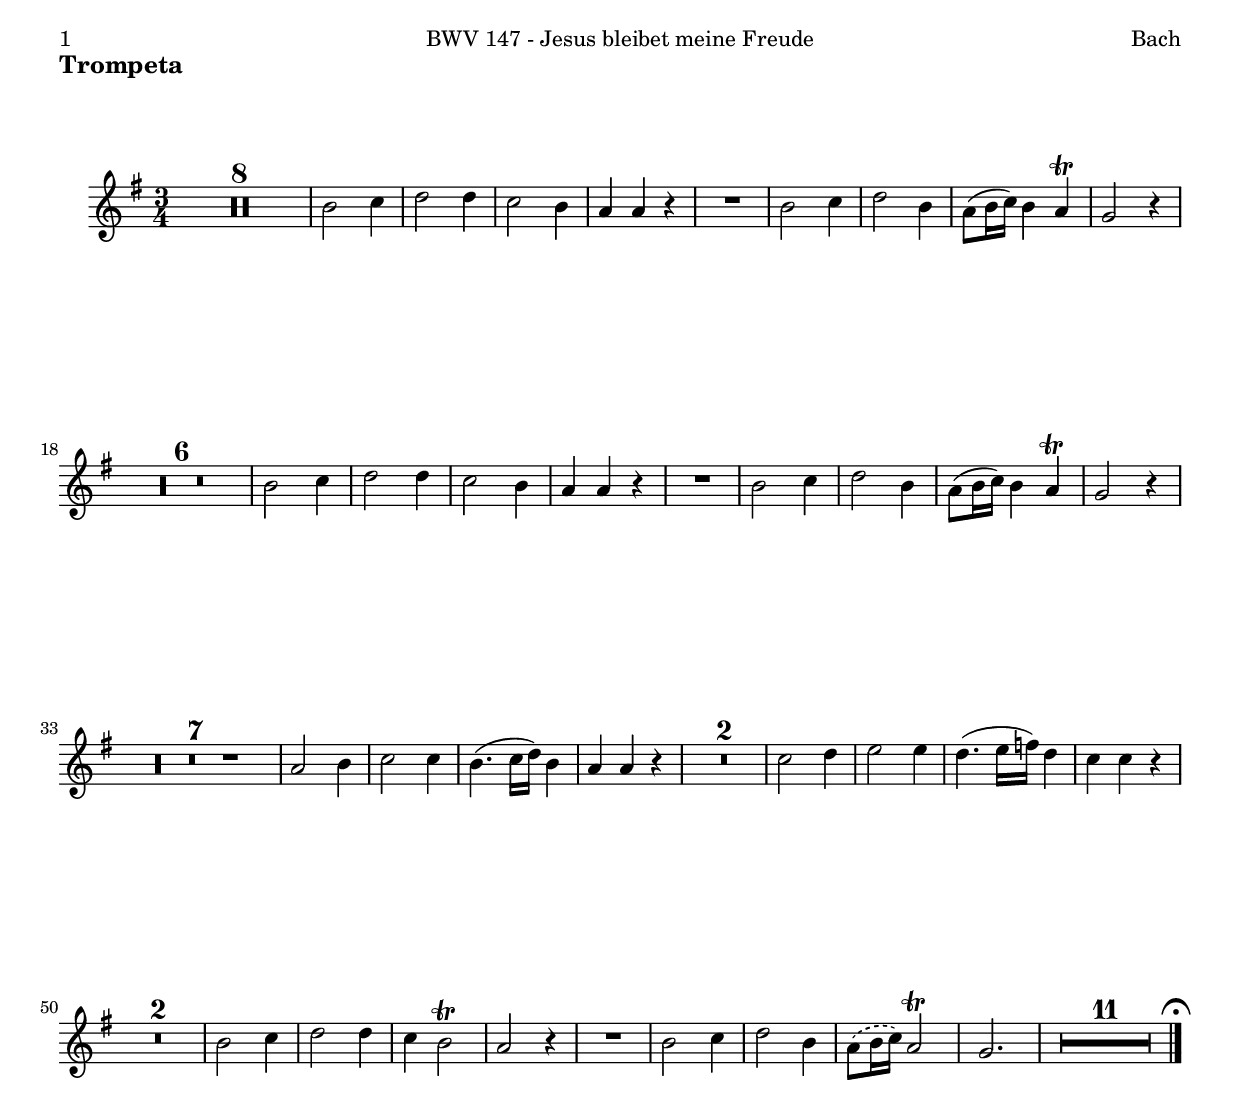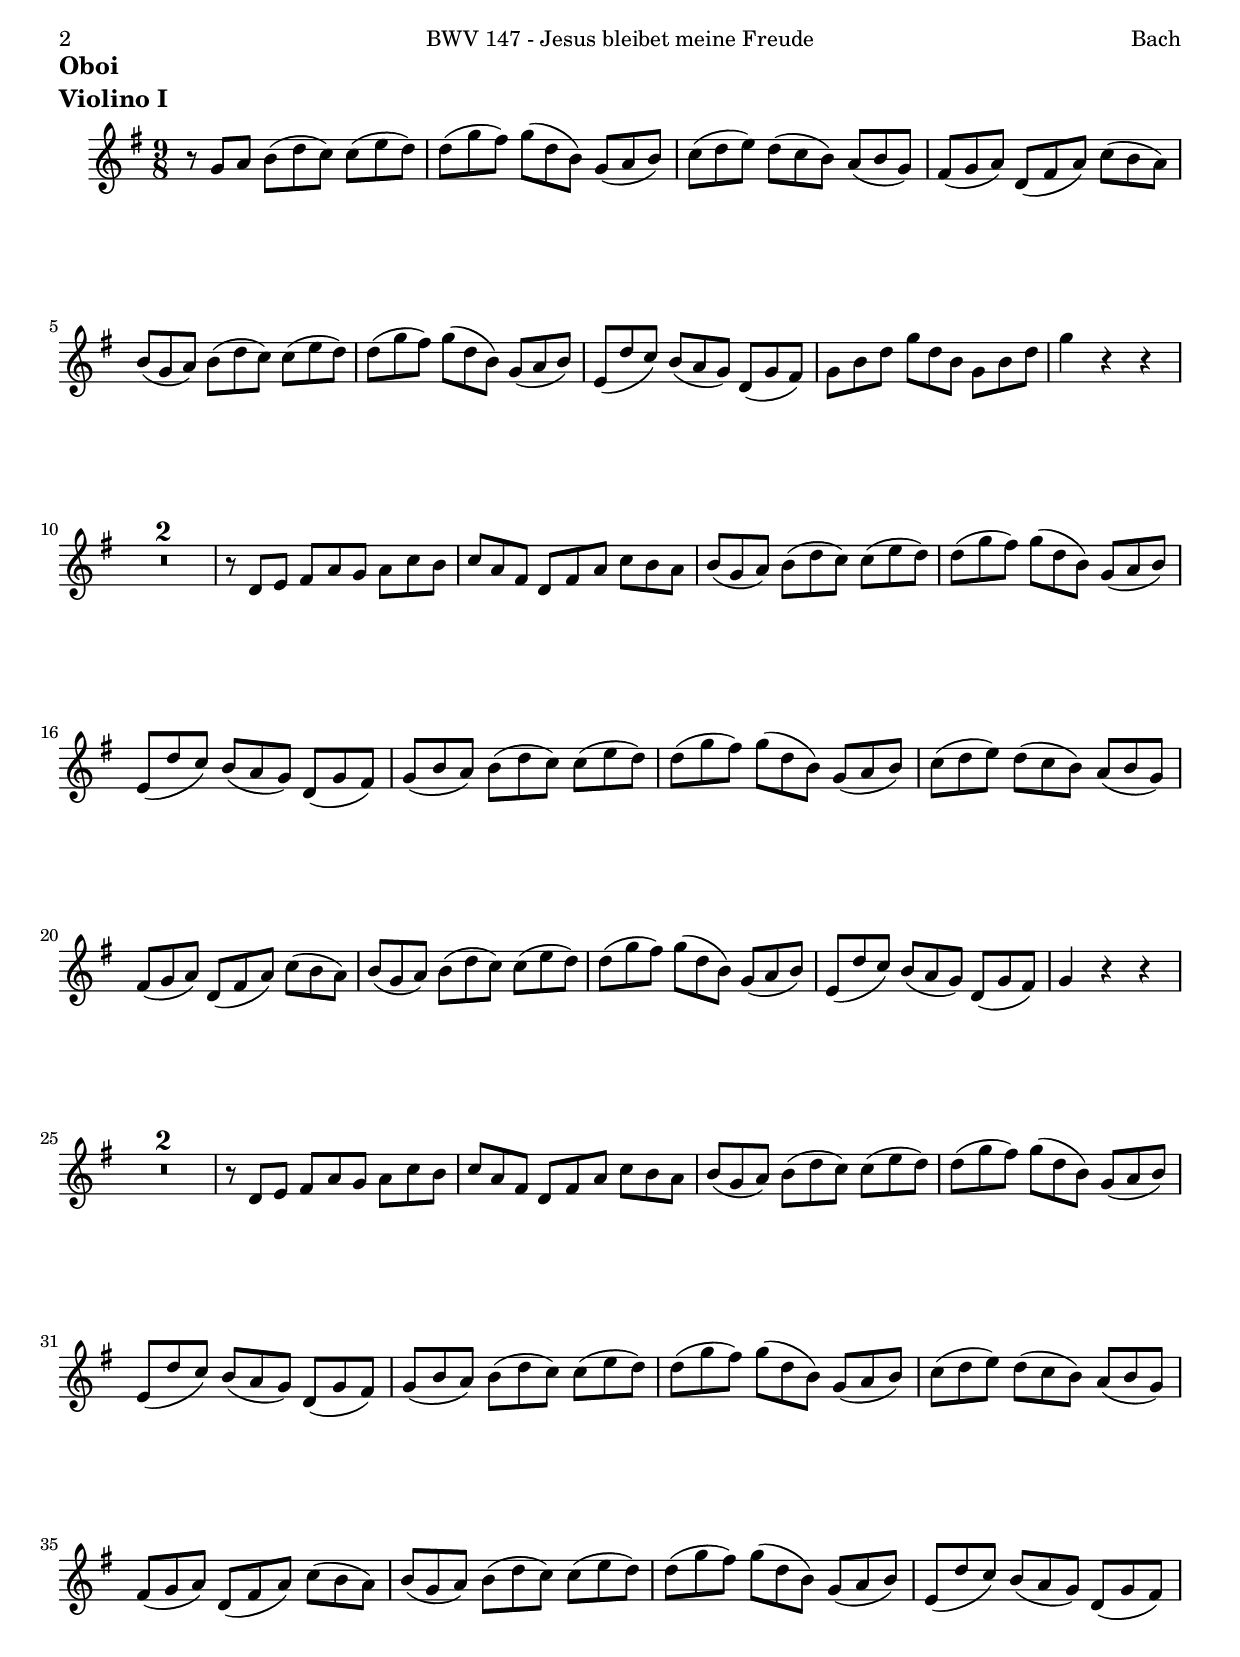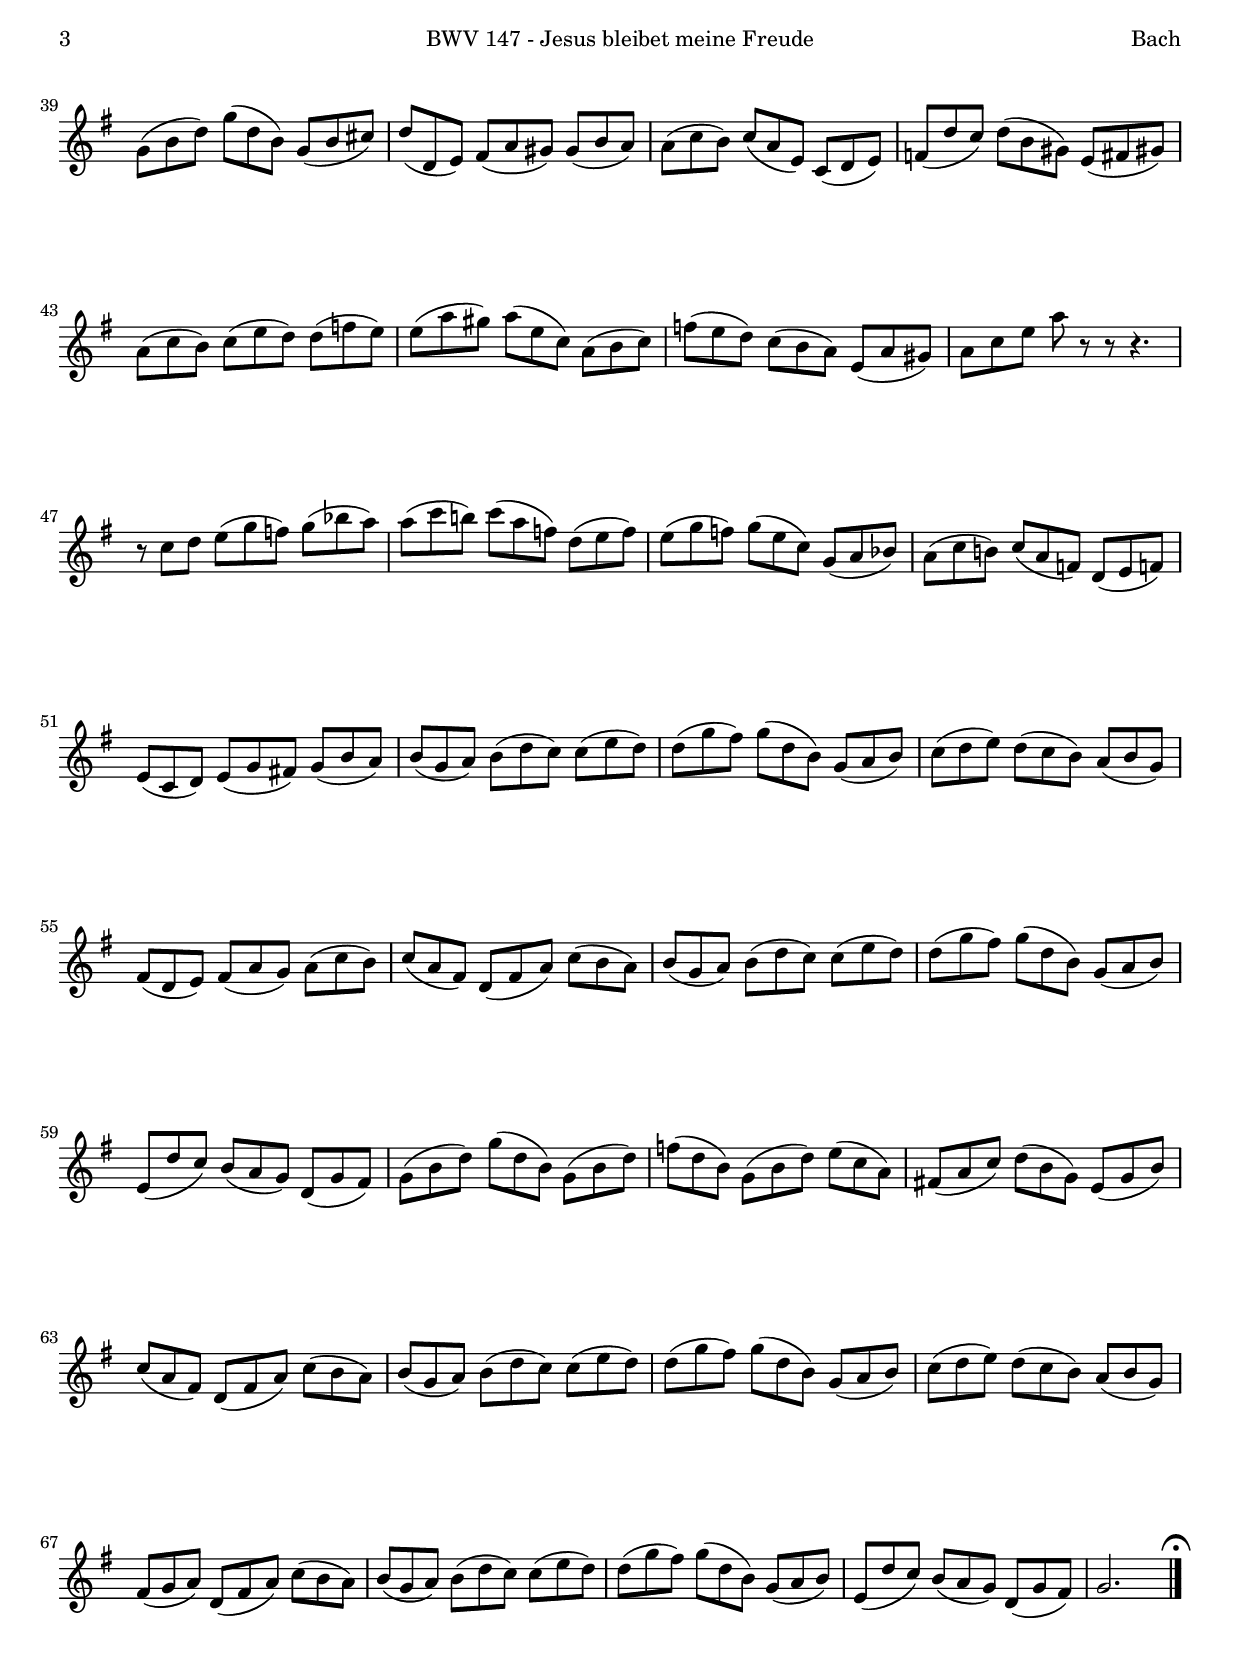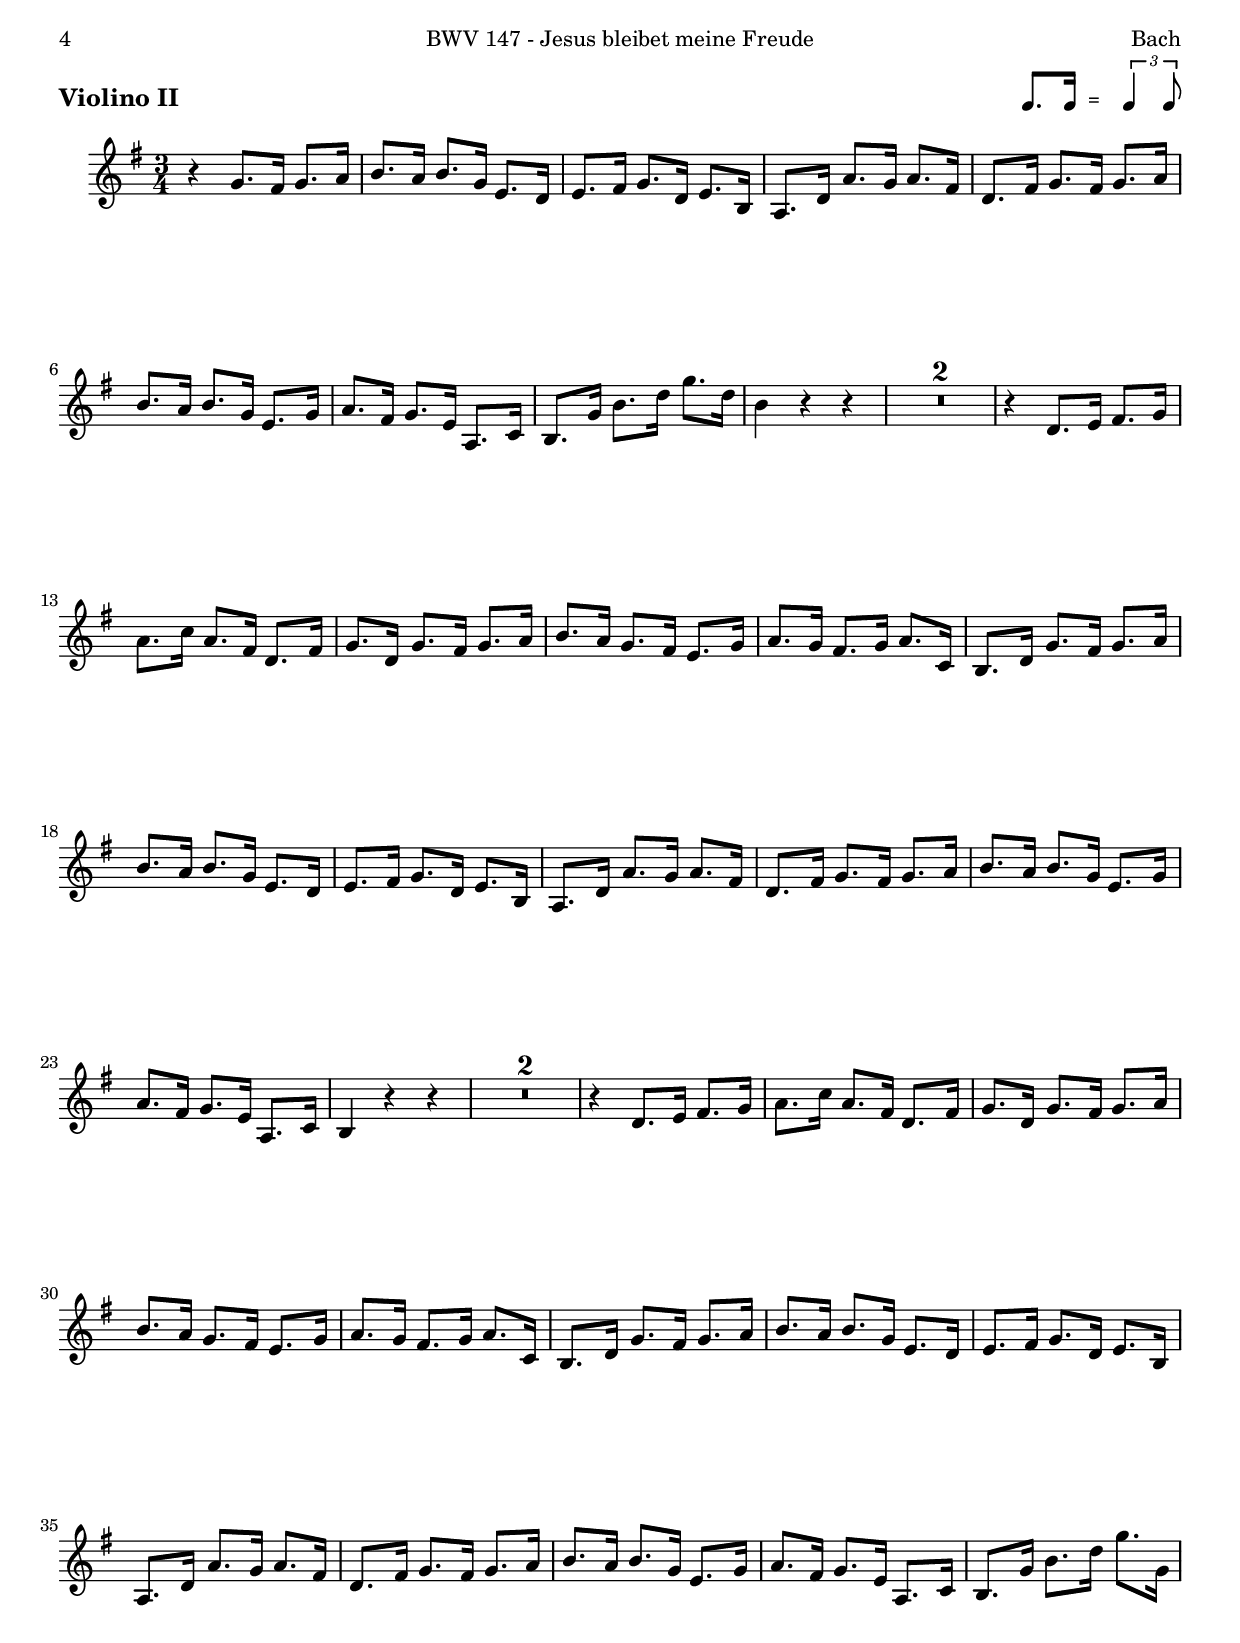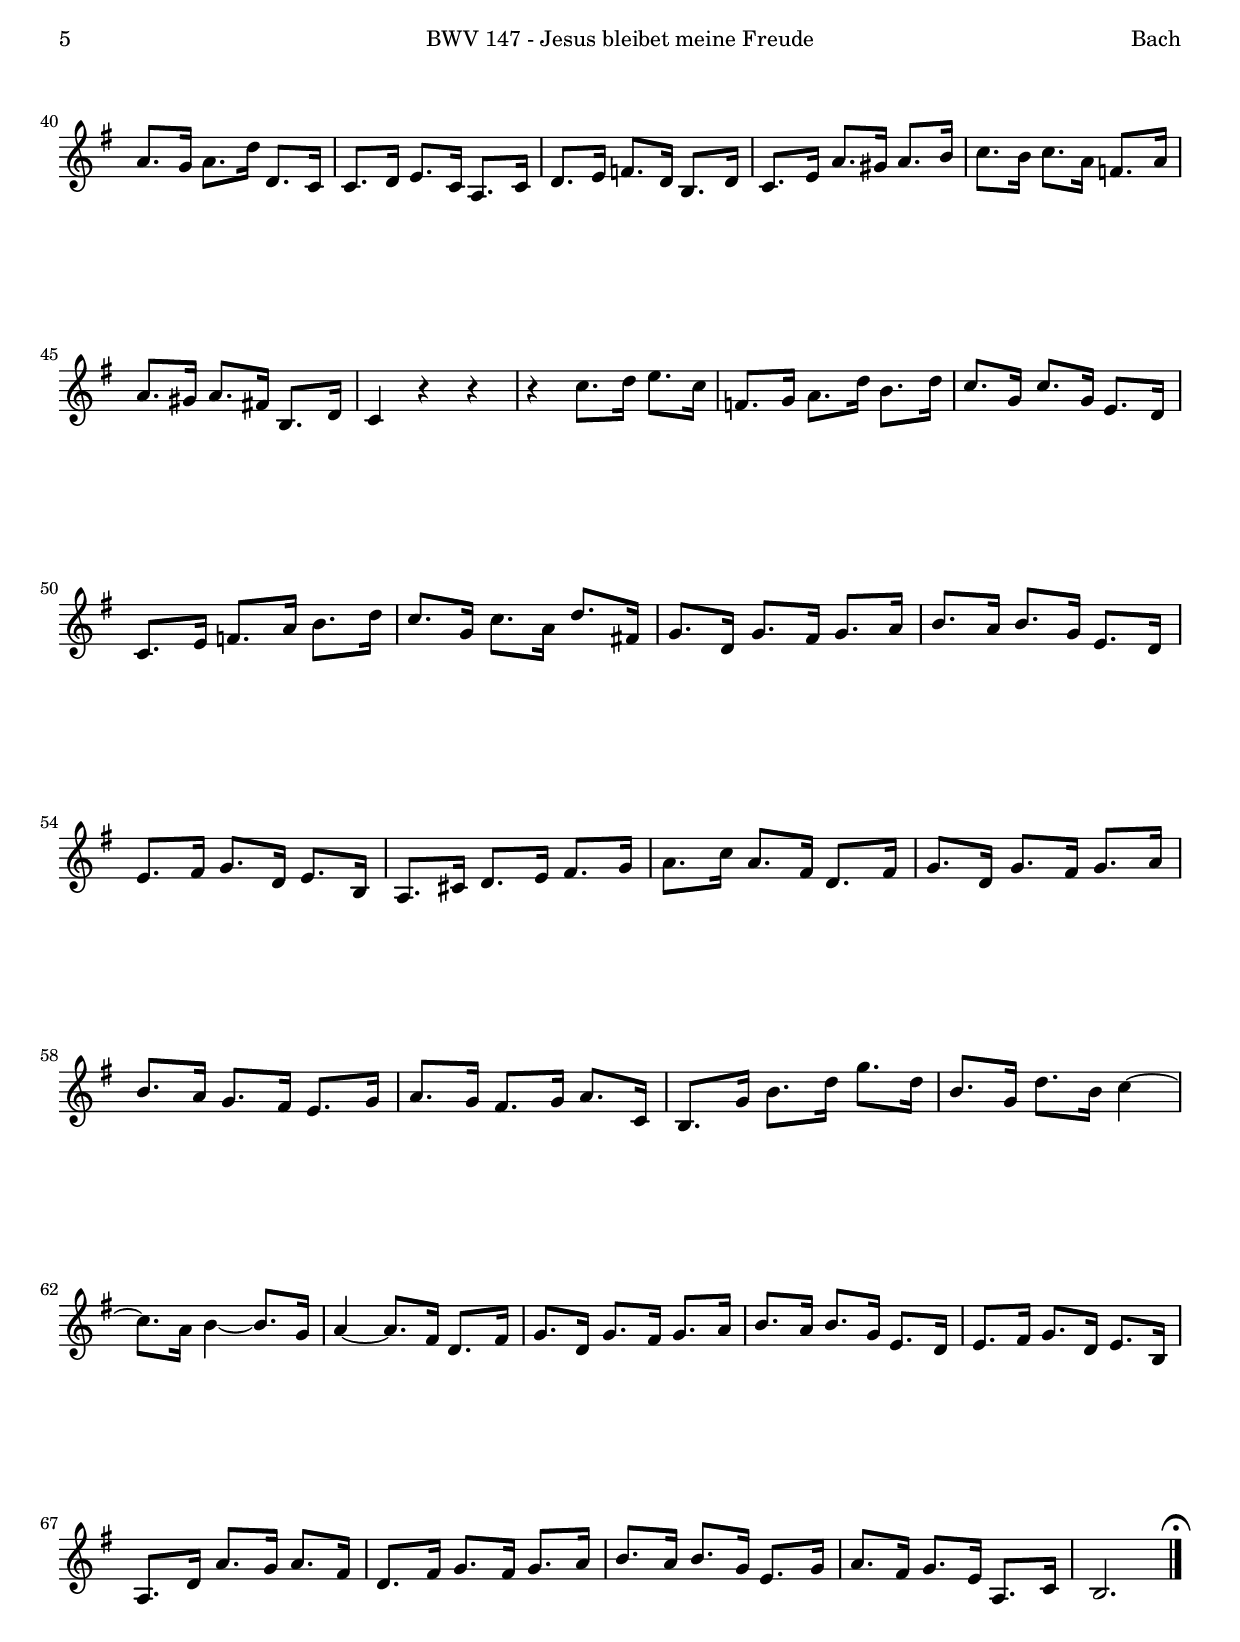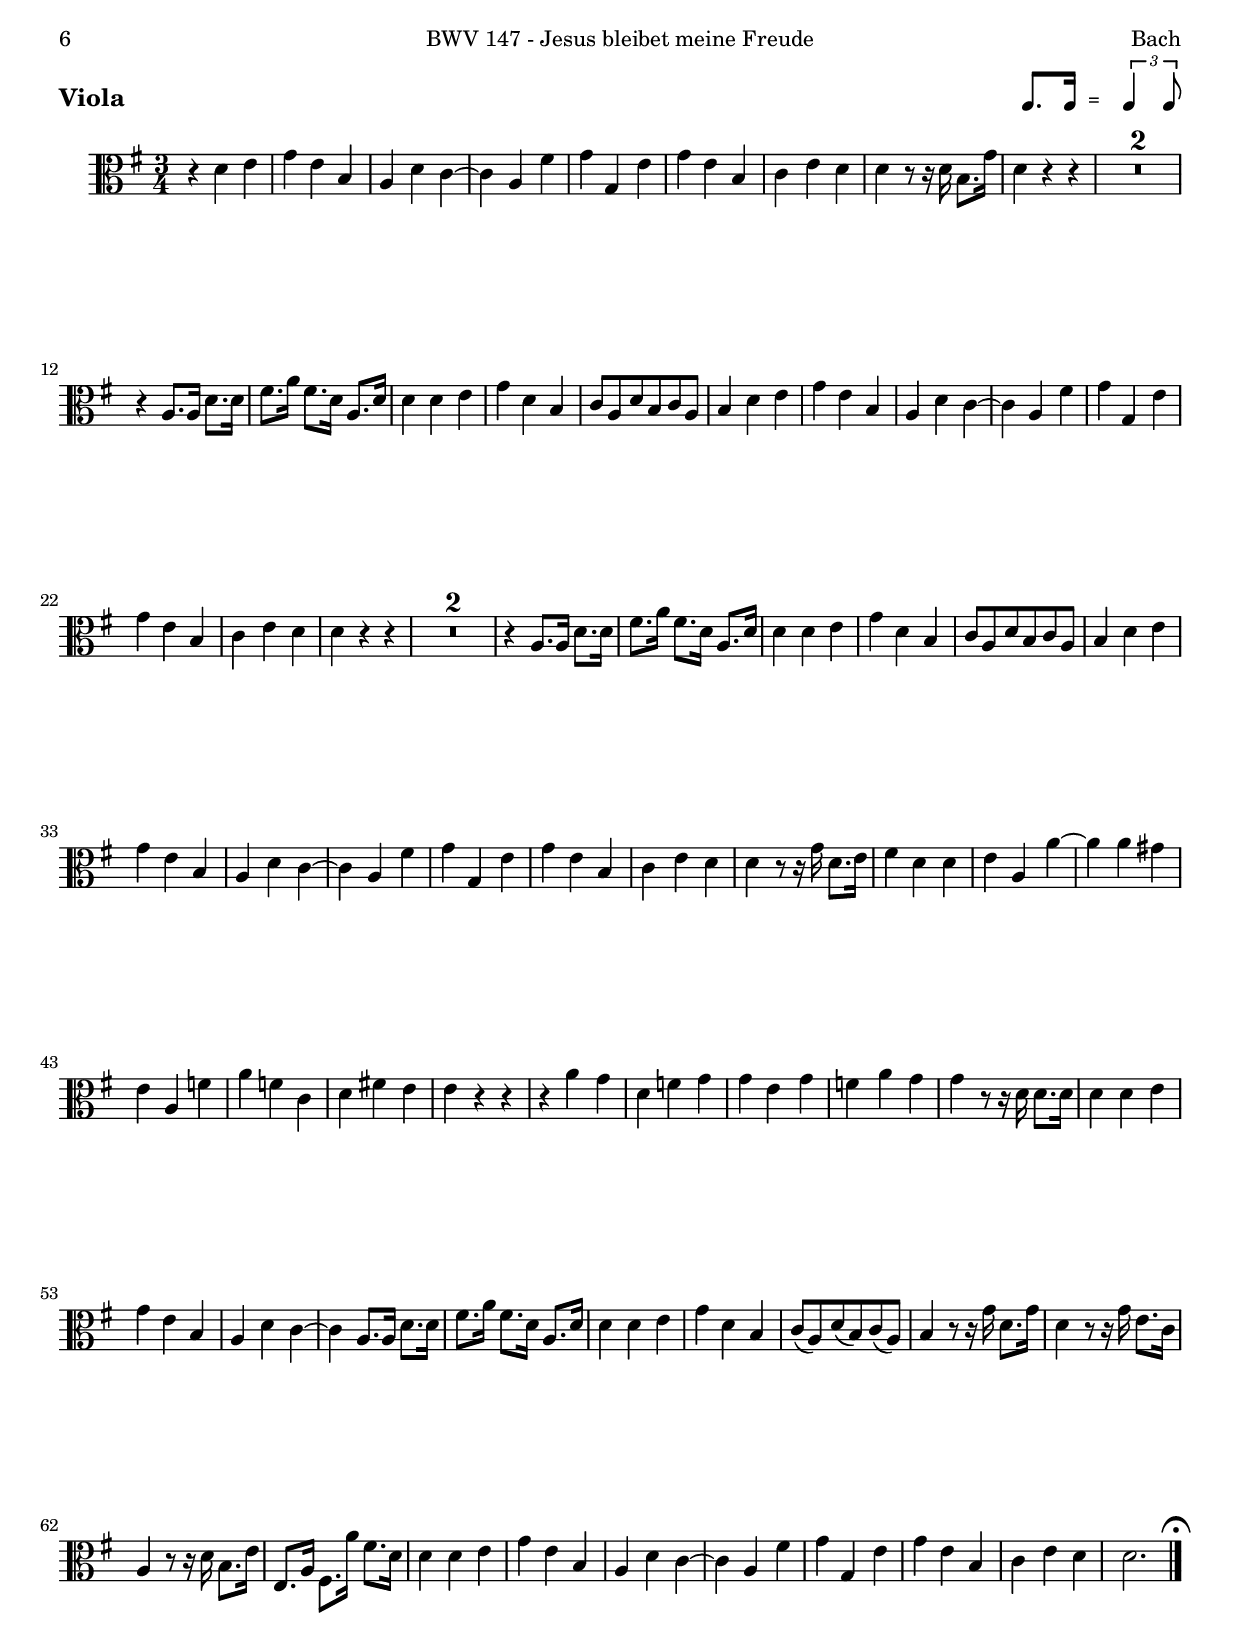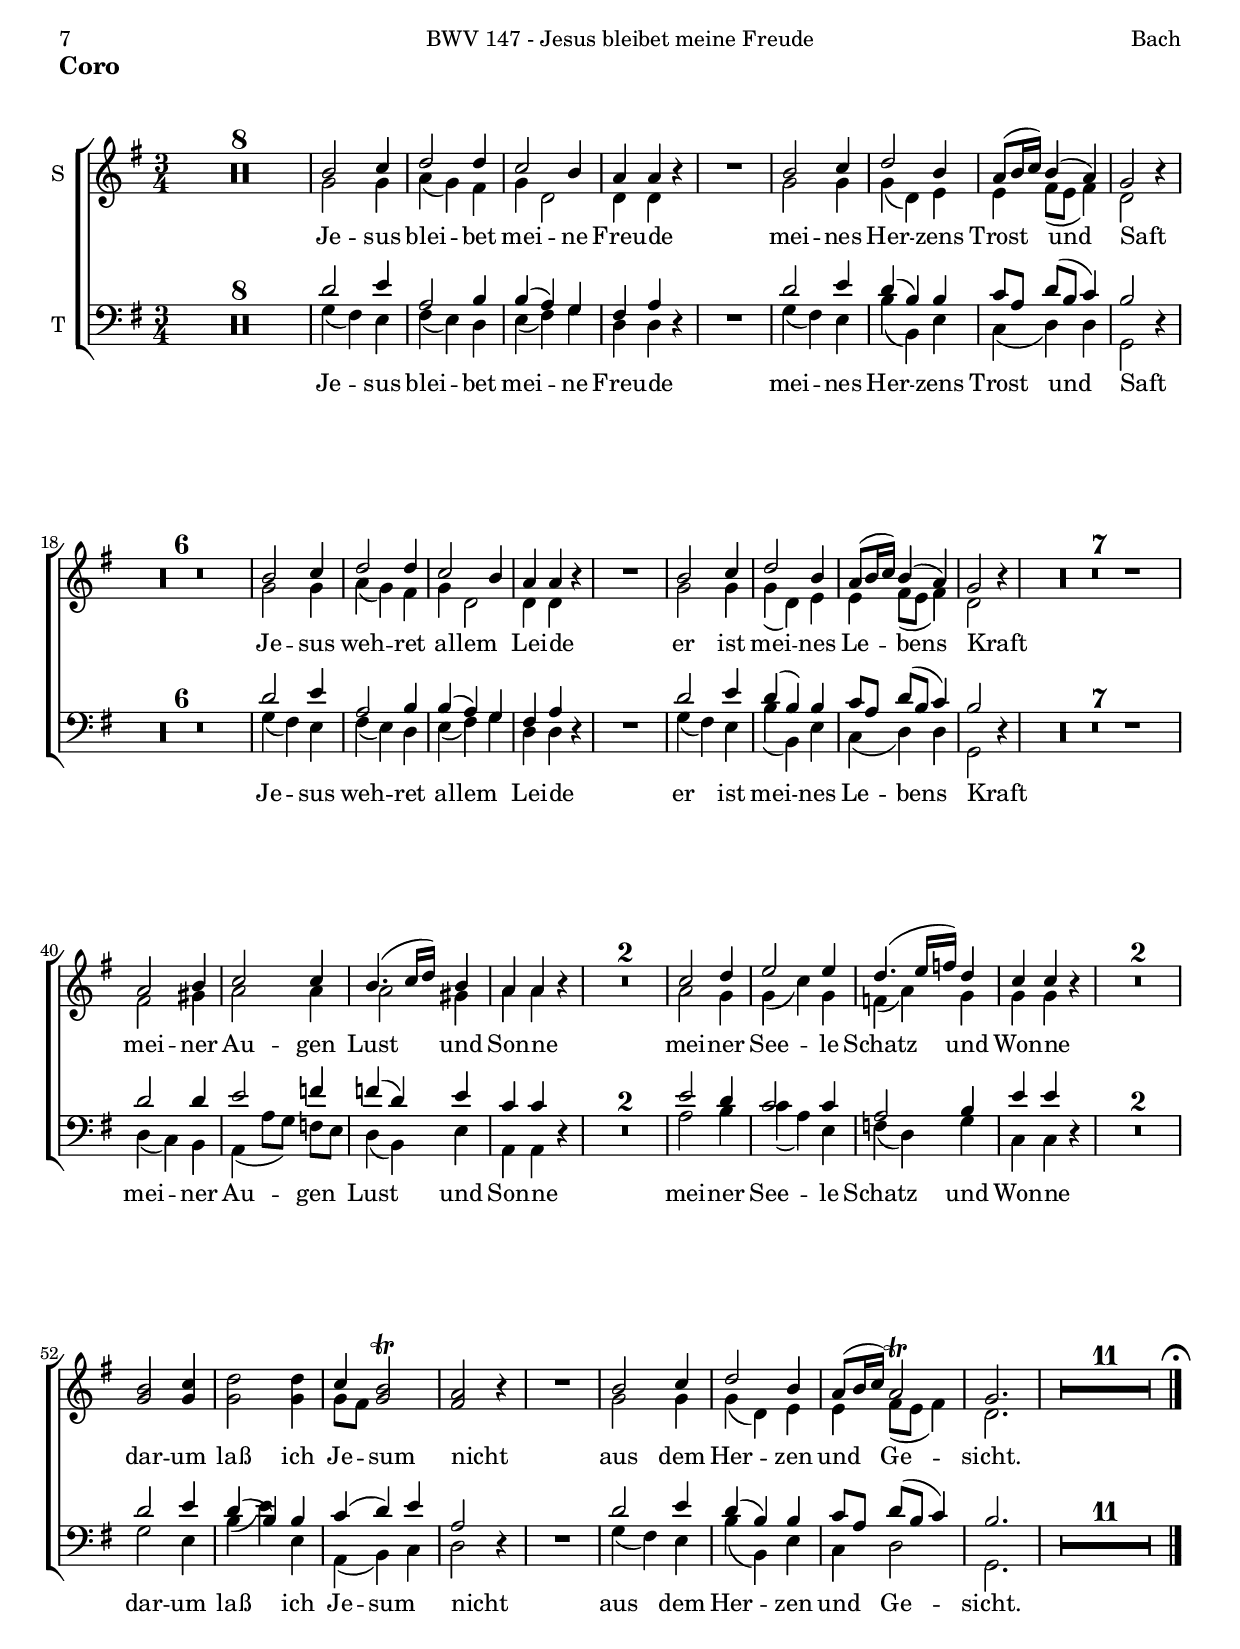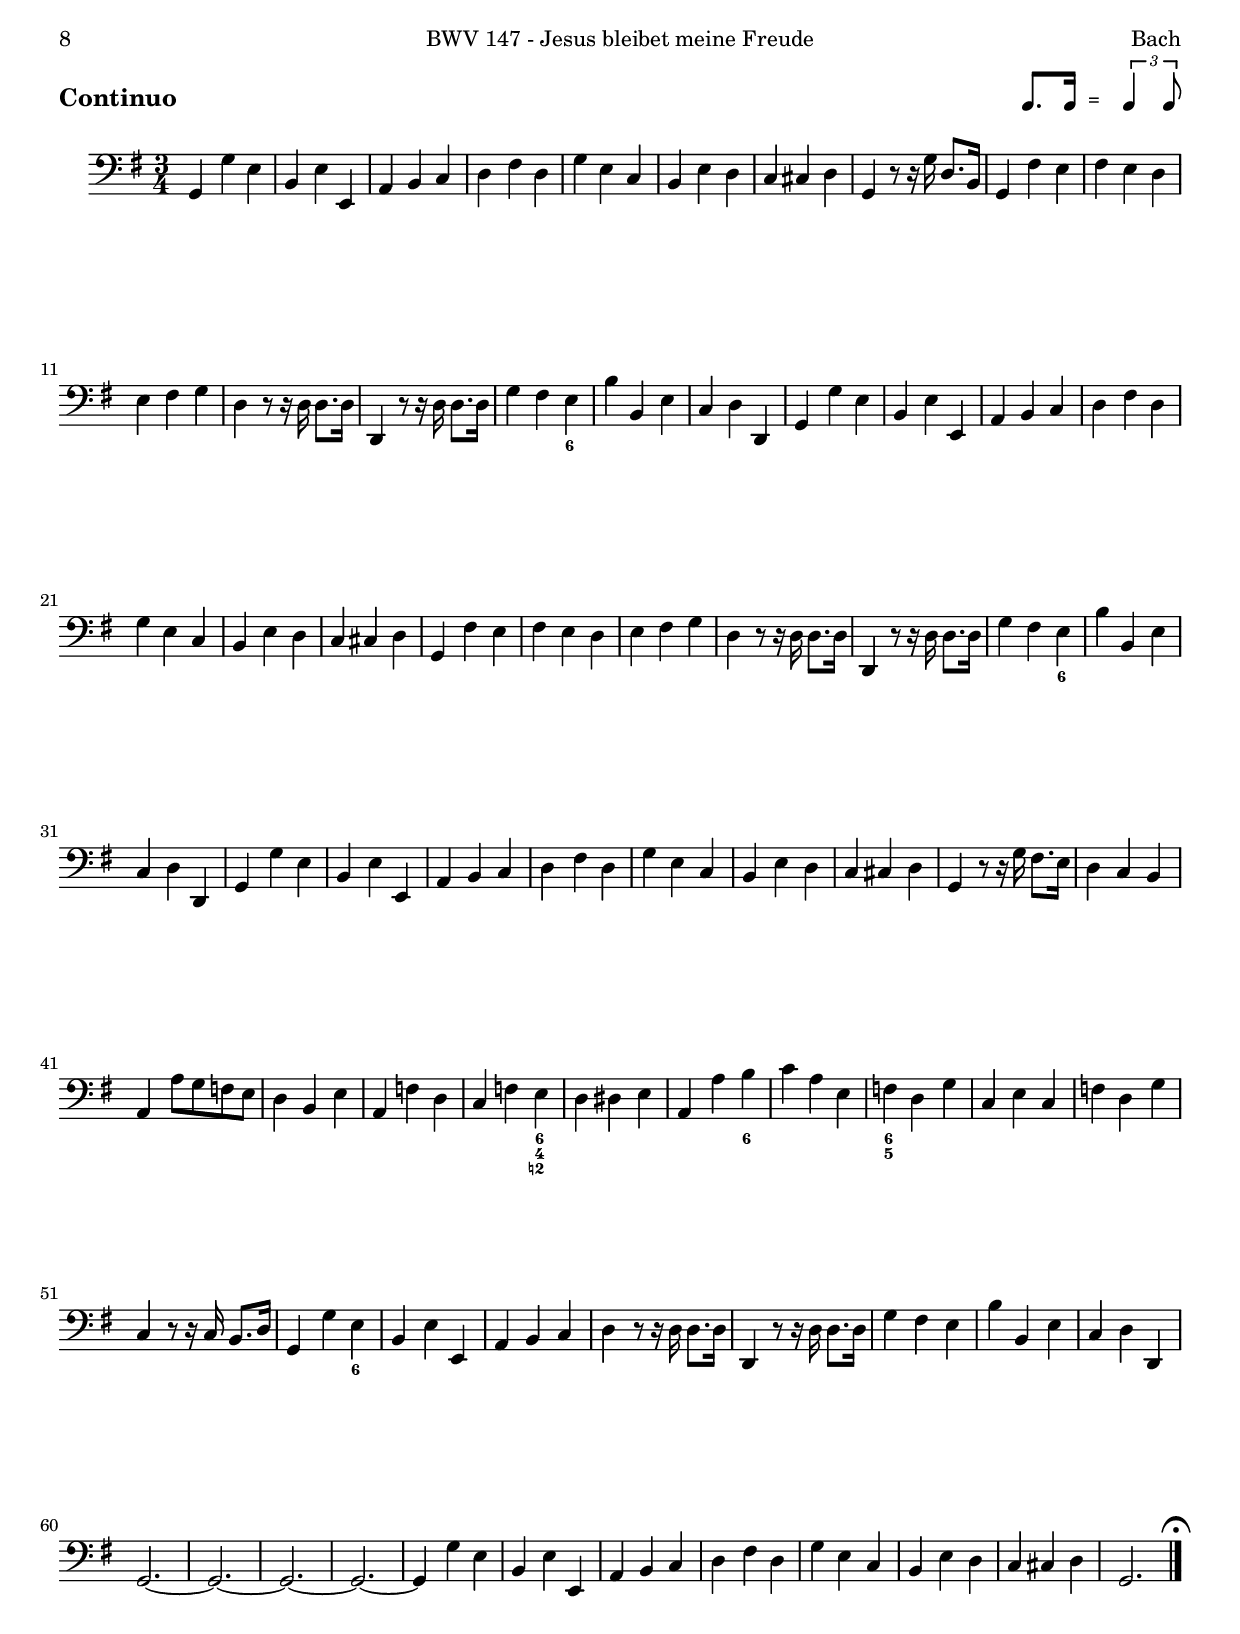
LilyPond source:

\version "2.18.0"

#(set-default-paper-size "a4")
#(set-global-staff-size 19.0)
#(ly:set-option 'point-and-click #f)
%nomobile

italicas=\override LyricText.font-shape = #'italic
rectas=\override LyricText.font-shape = #'upright
ss=\once \set suggestAccidentals = ##t
mtempo={\tempo 4 = 70 }
pfermata=\markup{"(" \musicglyph #"scripts.ufermata" ")"}
showMultiRests = { \set Staff.keepAliveInterfaces = #'( rhythmic-grob-interface multi-measure-rest-interface lyric-interface stanza-number-interface percent-repeat-interface) }
hideMultiRests = \unset Staff.keepAliveInterfaces
noados=\once \set Staff.aDueText = #""


htitle="BWV 147 - Jesus bleibet meine Freude"
hcomposer="Bach"
%{
\header {
	title=\markup{\fontsize #3 "10. Jesus bleibet meine Freude"}
	subtitle="Cantata BWV 147"
        subsubtitle=\markup{\smaller \raise #.5 "Herz und Mund und Tat und Leben" \vspace #1 }
        composer="Johann Sebastian Bach (1685-1750)"
        pdfauthor=\composer
       %opus="(-)"
	%poet=\markup{"BWV 243"}
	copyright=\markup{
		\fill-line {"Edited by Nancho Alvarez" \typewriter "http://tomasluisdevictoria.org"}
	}
%	tagline=""
}
%}
%\markup{\score{{\voiceOne \stopStaff \small b'8. b'16 s2^\markup{"="} \tupletUp \times 2/3{b'4 b'8}} \layout{\context {\Score \override TimeSignature.stencil = ##f \override Clef.stencil = ##f  }} }}


global =  {
  \compressFullBarRests
  \key g \major \skip 4*3*71 \bar "|."
\mark \markup{\smaller \musicglyph #"scripts.ufermata" }
}

globalv =  {
  \compressFullBarRests
  \key g \major \time 9/8 \skip 1*9/8*71 \bar "|."
\mark \markup{\smaller \musicglyph #"scripts.ufermata" }
}


cantus = {
	\set Score.skipBars = ##t
	R2.*8  |
	\partcombineApart
	b'2 c''4 |
	d''2 d''4 |
	c''2 b'4 |
%5
	a' a' \partcombineAutomatic r |
	R2. |
	\partcombineApart
	b'2 c''4 |
	d''2 b'4 |
	a'8( b'16 c'') b'4( a') |
%10
	g'2 \partcombineAutomatic r4 |
	R2.*6 |
	\partcombineApart
	b'2 c''4 |
	d''2 d''4 |
	c''2 b'4 |
%15
	a' a' \partcombineAutomatic r |
	R2. |
	\partcombineApart
	b'2 c''4 |
	d''2 b'4 |
	a'8( b'16 c'') b'4( a') |
%20
	g'2 \partcombineAutomatic r4 |
	R2.*7 |
	\partcombineApart
	a'2 b'4 |
	c''2 c''4 |
	b'4.( c''16 d'') b'4 |
%25
	a' a' \partcombineAutomatic r |
	R2.*2 |
	\partcombineApart
	c''2 d''4 |
	e''2 e''4 |
	d''4.( e''16 f'') d''4 |
%30
	c'' c'' \partcombineAutomatic r |
	R2.*2 |
	\partcombineAutomatic
	b'2 c''4 |
	d''2 d''4 |
	c'' b'2^\trill |
%35
	a' r4 |
	R2. |
	b'2 c''4 |
	d''2 b'4 |
	a'8( b'16 c'') a'2^\trill |
%40
	g'2. |
	R2.*11

}



altus = {
	R2.*8|
	g'2 g'4 |
	a'( g') fis' |
	g' d'2 |
%5
	d'4 d' r |
	R2. |
	g'2 g'4 |
	g'( d') e' |
	e' fis'8( e' fis'4) |
%10
	d'2 r4 |
	R2.*6|
	g'2 g'4 |
	a'( g') fis' |
	g' d'2 |
%15
	d'4 d' r |
	R2. |
	g'2 g'4 |
	g'( d') e' |
	e' fis'8( e' fis'4) |
%20
	d'2 r4 |
	R2.*7 |
	fis'2 gis'4 |
	a'2 a'4 |
	a'2 gis'4 |
%25
	a' a' r |
	R2.*2 |
	a'2 g'4 |
	g'( c'') g' |
	f'( a') g' |
%30
	g' g' r |
	R2.*2 |
	g'2 g'4 |
	g'2 g'4 |
	g'8 fis' g'2 |
%35
	fis' \partcombineAutomatic r4 |
	R2. |
	\partcombineApart
	g'2 g'4 |
	g'( d') e' |
	e' fis'8( e' fis'4) |
%40
	d'2. |
	\partcombineAutomatic
	R2.*11
}



tenor = {
	R2.*8 |
	\partcombineApart
	d'2 e'4 |
	a2 b4 |
	b( a) g |
%5
	fis a r |
	R2. |
	d'2 e'4 |
	d'( b) b |
	 c'8[ a]  d'[( b] c'4) |
%10
	b2 \partcombineAutomatic r4 |
	R2.*6 |
	\partcombineApart
	d'2 e'4 |
	a2 b4 |
	b( a) g |
%15
	fis a \partcombineAutomatic r |
	R2. |
	\partcombineApart
	d'2 e'4 |
	d'( b) b |
	 c'8[ a]  d'[( b] c'4) |
%20
	b2 \partcombineAutomatic r4 |
	R2.*7|
	\partcombineApart
	d'2 d'4 |
	e'2 f'4 |
	f'( d') e' |
%25
	c' c' \partcombineAutomatic r |
	R2.*2 |
	\partcombineApart
	e'2 d'4 |
	c'2 c'4 |
	a2 b4 |
%30
	e' e' \partcombineAutomatic r |
	R2.*2 |
	\partcombineApart
	d'2 e'4 |
	d'( b) b |
	c'( d') e' |
%35
	a2 \partcombineAutomatic r4 |
	R2. |
	\partcombineApart
	d'2 e'4 |
	d'( b) b |
	 c'8[ a]  d'[( b] c'4) |
%40
	b2. |
	R2.*11
}



bassus =  {
	R2.*8 |
	g4( fis) e |
	fis( e) d |
	e( fis) g |
%5
	d d \partcombineAutomatic r |
	R2. |
	\partcombineApart
	g4( fis) e |
	b( b,) e |
	c( d) d |
%10
	g,2 r4 |
	R2.*6 |
	g4( fis) e |
	fis( e) d |
	e( fis) g |
%15
	d d r |
	R2. |
	g4( fis) e |
	b( b,) e |
	c( d) d |
%20
	g,2 r4 |
	R2.*7 |
	d4( c) b, |
	a,( a8[ g])  f[ e] |
	d4( b,) e |
%25
	a, a, r |
	R2.*2 |
	a2 b4 |
	c'( a) e |
	f( d) g |
%30
	c c r |
	R2.*2 |
	g2 e4 |
	b( e') e |
	a,( b,) c |
%35
	d2 r4 |
	R2. |
	g4( fis) e |
	b( b,) e |
	c d2 |
%40
	g,2. |
	R2.*11
}



textocantus=\lyricmode {
_2.*8
Je2 -- sus4 blei2 -- bet4 mei2 -- ne4 Freu -- de
_4
_2.
mei2 -- nes4 Her2 -- zens4 Trost4. und __ Saft2 _4
_2.*6
Je2 -- sus4 weh2 -- ret4 al4. -- lem Lei4 -- de _
_2.
er2 ist4 mei2 -- nes4 Le4. -- bens __ Kraft2 _4
_2.*7
mei2 -- ner4 Au2 -- gen4 Lust2 __ und4 Son4 -- ne _
_2.*2
mei2 -- ner4 See2 -- le4 Schatz2 __ und4 Won4 -- ne _
_2.*2
dar2 -- um4 laß2 ich4 Je4. -- sum nicht2 _4  % lass'
_2.
aus2 dem4 Her2 -- zen4 und4 Ge2 -- sicht.2.
}


textoaltus=\lyricmode {
Je -- sus blei -- bet mei -- ne Freu -- de
mei -- nes Her -- zens Trost  und __ Saft
Je -- sus weh -- ret al -- lem Lei -- de
er ist mei -- nes Le -- bens __ Kraft
mei -- ner Au -- gen Lust  und Son -- ne
mei -- ner See -- _ le Schatz __ und Won -- ne
dar -- um laß ich Je -- _ sum nicht
aus dem Her -- zen und  Ge -- sicht.
}


textotenor=\lyricmode {
Je -- sus blei -- bet mei -- ne Freu -- de
mei -- nes Her -- zens Trost _ und __ Saft
Je -- sus weh -- ret al -- lem Lei -- de
er ist mei -- nes Le -- _ bens __ Kraft
mei -- ner Au -- gen Lust __ und Son -- ne
mei -- ner See -- le Schatz und Won -- ne
dar -- um laß __ ich Je -- sum nicht
aus dem Her -- zen und _ Ge -- sicht.
}


textobassus=\lyricmode { 
Je -- sus blei -- bet mei -- ne Freu -- de
mei -- nes Her -- zens Trost __ und Saft
Je -- sus weh -- ret al -- lem Lei -- de
er __ ist mei -- nes Le -- bens  Kraft
mei -- _ ner Au -- _ _ gen _ Lust __ und Son -- ne
mei -- ner See -- _ le Schatz __ und Won -- ne
dar -- um laß __ ich Je -- sum nicht
aus __ dem Her -- zen und Ge -- sicht.
}

tromba = {
	R2.*8  |
	b'2 c''4 |
	d''2 d''4 |
	c''2 b'4 |
%5
	a' a' r |
	R2. |
	b'2 c''4 |
	d''2 b'4 |
	a'8( b'16 c'') b'4 a'^\trill |
%10
	g'2 r4 |
	R2.*6 |
	b'2 c''4 |
	d''2 d''4 |
	c''2 b'4 |
%15
	a' a' r |
	R2. |
	b'2 c''4 |
	d''2 b'4 |
	a'8( b'16 c'') b'4 a'^\trill |
%20
	g'2 r4 |
	R2.*7 |
	a'2 b'4 |
	c''2 c''4 |
	b'4.( c''16 d'') b'4 |
%25
	a' a' r |
	R2.*2 |
	c''2 d''4 |
	e''2 e''4 |
	d''4.( e''16 f'') d''4 |
%30
	c'' c'' r |
	R2.*2 |
	b'2 c''4 |
	d''2 d''4 |
	c'' b'2^\trill |
%35
	a' r4 |
	R2. |
	b'2 c''4 |
	d''2 b'4 |
	\slurDashed
	a'8( b'16 c'') a'2^\trill |
%40
	g'2. |
	R2.*11

}

violinuno = \relative c'' {
  r8 g a b( d c) c( e d)
  d( g fis) g( d b) g( a b)
  c( d e) d( c b) a( b g)
  fis( g a) d,( fis a) c( b a)
  b( g a) b( d c) c( e d)
  d( g fis) g( d b) g( a b)
  e,( d' c) b( a g) d( g fis)
  g b d g d b g b d
  g4*3/2 r r
  R1*9/8*2
  r8 d, e fis a g a c b
  c a fis d fis a c b a
  b( g a) b( d c) c( e d)
  d( g fis) g( d b) g( a b)
  e,( d' c) b( a g) d( g fis)
  g( b a) b( d c) c( e d)
  d( g fis) g( d b) g( a b)
  c( d e) d( c b) a( b g)
  fis( g a) d,( fis a) c( b a)
  b( g a) b( d c) c( e d)
  d( g fis) g( d b) g( a b)
  e,( d' c) b( a g) d( g fis)
  g4*3/2 r r % sol pequeño
  R1*9/8*2
  r8 d e fis a g a c b
  c a fis d fis a c b a
  b( g a) b( d c) c( e d)
  d( g fis) g( d b) g( a b)
  e,( d' c) b( a g) d( g fis)
  g( b a) b( d c) c( e d)
  d( g fis) g( d b) g( a b)
  c( d e) d( c b) a( b g)
  fis( g a) d,( fis a) c( b a)
  b( g a) b( d c) c( e d)
  d( g fis) g( d b) g( a b)
  e,( d' c) b( a g) d( g fis)
  g( b d) g( d b) g( b cis)
  d( d, e) fis( a gis) gis( b a)
  a( c b) c( a e) c( d e)
  f( d' c) d( b gis) e( fis gis!)
  a( c b) c( e d) d( f e)
  e( a gis) a( e c) a( b c)
  f( e d) c( b a) e( a gis)
  a c e a r r r4.
  r8 c, d e( g f) g( bes a)
  a( c b!) c( a f) d( e f)
  e( g f) g( e c) g( a bes)
  a( c b!) c( a f) d( e f!)
  e( c d) e( g fis!) g( b a)
  b( g a) b( d c) c( e d) 
  d( g fis) g( d b) g( a b)
  c( d e) d( c b) a( b g)
  fis( d e) fis( a g) a( c b)
  c( a fis) d( fis a) c( b a)
  b( g a) b( d c) c( e d)
  d( g fis) g( d b) g( a b)
  e,( d' c) b( a g) d( g fis)
  g( b d) g( d b) g( b d)
  f( d b) g( b d) e( c a)
  fis!( a c) d( b g) e( g b)
  c( a fis) d( fis a) c( b a)
  b( g a) b( d c) c( e d)
  d( g fis) g( d b) g( a b)
  c( d e) d( c b) a( b g)
  fis( g a) d,( fis a) c( b a)
  b( g a) b( d c) c( e d)
  d( g fis) g( d b) g( a b)
  e,( d' c) b( a g) d( g fis)
  g2.
}

violindos=\relative c''{
  r4 g8. fis16 g8. a16
  b8. a16 b8. g16 e8. d16
  e8. fis16 g8. d16 e8. b16
  a8. d16 a'8. g16 a8. fis16
  d8. fis16 g8. fis16 g8. a16
  b8. a16 b8. g16 e8. g16 
  a8. fis16 g8. e16 a,8. c16
  b8. g'16 b8. d16 g8. d16
  b4 r r
  R1*3/4*2
  r4 d,8. e16 fis8. g16
  a8. c16 a8. fis16 d8. fis16
  g8. d16 g8. fis16 g8. a16
  b8. a16 g8. fis16 e8. g16
  a8. g16 fis8. g16 a8. c,16
  b8. d16 g8. fis16 g8. a16
  b8. a16 b8. g16 e8. d16
  e8. fis16 g8. d16 e8. b16
  a8. d16 a'8. g16 a8. fis16
  d8. fis16 g8. fis16 g8. a16
  b8. a16 b8. g16 e8. g16
  a8. fis16 g8. e16 a,8. c16
  b4 r r % nota pequeña
  R1*3/4*2
  r4 d8. e16 fis8. g16
  a8. c16 a8. fis16 d8. fis16
  g8. d16 g8. fis16 g8. a16
  b8. a16 g8. fis16 e8. g16
  a8. g16 fis8. g16 a8. c,16
  b8. d16 g8. fis16 g8. a16
  b8. a16 b8. g16 e8. d16
  e8. fis16 g8. d16 e8. b16
  a8. d16 a'8. g16 a8. fis16
  d8. fis16 g8. fis16 g8. a16
  b8. a16 b8. g16 e8. g16
  a8. fis16 g8. e16 a,8. c16
  b8. g'16 b8. d16 g8. g,16
  a8. g16 a8. d16 d,8. c16
  c8. d16 e8. c16 a8. c16
  d8. e16 f8. d16 b8. d16
  c8. e16 a8. gis16 a8. b16
  c8. b16 c8. a16 f8. a16
  a8. gis16 a8. fis!16 b,8. d16
  c4 r r
  r c'8. d16 e8. c16
  f,8. g16 a8. d16 b8. d16
  c8. g16 c8. g16 e8. d16
  c8. e16 f8. a16 b8. d16
  c8. g16 c8. a16 d8. fis,!16
  g8. d16 g8. fis16 g8. a16
  b8. a16 b8. g16 e8. d16
  e8. fis16 g8. d16 e8. b16
  a8. cis16 d8. e16 fis8. g16
  a8. c16 a8. fis16 d8. fis16
  g8. d16 g8. fis16 g8. a16
  b8. a16 g8. fis16 e8. g16
  a8. g16 fis8. g16 a8. c,16
  b8. g'16 b8. d16 g8. d16
  b8. g16 d'8. b16 c4 ~
  c8. a16 b4 ~ b8. g16
  a4 ~ a8. fis16 d8. fis16
  g8. d16 g8. fis16 g8. a16
  b8. a16 b8. g16 e8. d16
  e8. fis16 g8. d16 e8. b16
  a8. d16 a'8. g16 a8. fis16
  d8. fis16 g8. fis16 g8. a16
  b8. a16 b8. g16 e8. g16
  a8. fis16 g8. e16 a,8. c16
  b2.
}

viola=\relative c'{
  r4 d e
  g e b
  a d c ~
  c a fis'
  g g, e'
  g e b
  c e d
  d r8 r16 d b8. g'16
  d4 r r
  R1*3/4*2
  r4 a8. a16 d8. d16
  fis8. a16 fis8. d16 a8. d16
  d4 d e
  g d b
  c8 a d b c a
  b4 d e
  g4 e b
  a d c ~
  c a fis'
  g g, e'
  g e b
  c e d
  d4 r r
  R1*3/4*2
  r4 a8. a16 d8. d16
  fis8. a16 fis8. d16 a8. d16
  d4 d e
  g d b
  c8 a d b c a
  b4 d e
  g e b
  a d c ~
  c a fis'
  g g, e'
  g e b
  c e d
  d r8 r16 g d8. e16
  fis4 d d
  e a, a' ~
  a a gis
  e a, f'
  a f c
  d fis! e
  e r r
  r a g
  d f g
  g e g
  f a g
  g r8 r16 d d8. d16
  d4 d e
  g e b
  a d c ~
  c a8. a16 d8. d16
  fis8. a16 fis8. d16 a8. d16
  d4 d e
  g d b
  c8( a) d( b) c( a)
  b4 r8 r16 g' d8. g16
  d4 r8 r16 g e8. c16
  a4 r8 r16 d b8. e16
  e,8. a16 fis8. a'16 fis8. d16
  d4 d e
  g4 e b
  a d c ~
  c a fis'
  g g, e'
  g e b
  c e d
  d2.
}

cello=\relative c{
  g4 g' e b e e,
  a b c
  d fis d 
  g e c
  b e d
  c cis d
  g, r8 r16 g' d8. b16
  g4 fis' e
  fis e d
  e fis g
  d4 r8 r16 d d8. d16
  d,4 r8 r16 d' d8. d16
  g4 fis e
  b' b, e
  c d d,
  g g' e
  b e e,
  a b c
  d fis d
  g e c
  b e d
  c cis d
  g, fis' e
  fis e d
  e fis g
  d r8 r16 d d8. d16
  d,4 r8 r16 d' d8. d16
  g4 fis e
  b' b, e
  c d d,
  g g' e
  b e e,
  a b c
  d fis d
  g e c
  b e d
  c cis d
  g, r8 r16 g' fis8. e16
  d4 c b
  a a'8 g f e
  d4 b e
  a, f' d
  c f e
  d dis e
  a, a' b
  c a e
  f d g
  c, e c
  f d g
  c, r8 r16 c b8. d16
  g,4 g' e
  b e e,
  a4 b c
  d4 r8 r16 d d8. d16
  d,4 r8 r16 d' d8. d16
  g4 fis e
  b' b, e 
  c d d,
  g2. ~
  g ~
  g ~
  g ~
  g4 g' e
  b e e,
  a b c
  d fis d
  g e c
  b e d
  c cis d
  g,2.
}

cifrado=\figuremode{
s1*3/4*13
s2 <6>4
s1*3/4*14
s2 <6>4
s1*3/4*14
s2 <6 4 2!>4
s1*3/4
s2 <6>4
s1*3/4
<6 5>4 s s
s1*3/4*3
s2 <6>4
s1*3/4*19
}
guia=\relative c''{
  \set autoBeaming = ##t

}

  
\markup{\bold \larger "Trompeta"}
\score{
       \new Staff <<\global
	\new Voice="f2" {
	        \time 3/4
	%	\set Staff.instrumentName=\markup{"Tromba"}
		\clef "treble"
		\tromba }
	>> 
}
\markup {"  " \vspace #15 }
\pageBreak



\markup{\bold \larger \column{"Oboi" "Violino I"}}
\score{
  \new Staff <<\globalv
	\new Voice="vi1" {
		\set Staff.timeSignatureFraction=9/8
		%\scaleDurations 3/2
        %        \set Staff.instrumentName=\markup{\center-column{"Violino I" \smaller \raise #.8 "Oboi"}}
		\clef "treble"
		\violinuno }
	>> 
}
\pageBreak


\markup{\fill-line{\bold \larger "Violino II" \score{{\voiceOne \stopStaff \small b'8. b'16 s2^\markup{"="} \tupletUp \times 2/3{b'4 b'8}} \layout{\context {\Score \override TimeSignature.stencil = ##f \override Clef.stencil = ##f  }} }}}

\score{
        \new Staff <<\global
	\new Voice="vi2" {
		\time 3/4
		%\set Staff.instrumentName=\markup{"Violino II"}
		\clef "treble"
		\violindos }
	>>     
}
\pageBreak



\markup{\fill-line{\bold \larger "Viola" \score{{\voiceOne \stopStaff \small b'8. b'16 s2^\markup{"="} \tupletUp \times 2/3{b'4 b'8}} \layout{\context {\Score \override TimeSignature.stencil = ##f \override Clef.stencil = ##f  }} }}}
\score{
        \new Staff <<\global
	\new Voice="vi3" {
		\time 3/4
		%\set Staff.instrumentName=\markup{"Viola"}
		\clef "alto"
		\viola }
	>> 
}
\pageBreak

\markup{\bold \larger "Coro"}
\score{
\new ChoirStaff<<

        \new Staff = "v1" <<\global
        \new Voice="v1" {
                \time 3/4
		\set Staff.instrumentName="S"
                %\set Staff.shortInstrumentName="S"
                \clef "treble"
                \partcombine \cantus \altus }
        \new Lyrics {\textocantus }
        >>
%{
        \new Staff<<\global
        \new Voice="v2" {
                \time 3/4
		\set Staff.instrumentName="A"
                %\set Staff.shortInstrumentName="A"
                \clef "treble"
                \altus }
        \new Lyrics \lyricsto "v2" {\textoaltus }
        >>
  %}      
        \new Staff<<\global
        \new Voice="v3" {
                \time 3/4
		\set Staff.instrumentName="T"
                %\set Staff.shortInstrumentName="T"
                \clef "bass"
                \partcombine \tenor \bassus }
        \new Lyrics {\textocantus }
        >>
%{
        \new Staff<<\global
        \new Voice="v4" {
                \time 3/4
		\set Staff.instrumentName="B"
                %\set Staff.shortInstrumentName="B"
                \clef "bass"
                \bassus }
        \new Lyrics \lyricsto "v4" {\textobassus }
        >>        
%}
>>

}
\pageBreak


\markup{\fill-line{\bold \larger "Continuo" \score{{\voiceOne \stopStaff \small b'8. b'16 s2^\markup{"="} \tupletUp \times 2/3{b'4 b'8}} \layout{\context {\Score \override TimeSignature.stencil = ##f \override Clef.stencil = ##f }} }}}
\score{
\new Staff <<\global
	\new Voice="cont" {
		\time 3/4
		%\set Staff.instrumentName=\markup{\smaller "Continuo "}
		\clef "bass"
		\cello }
	\new FiguredBass {\cifrado }
	>> 
}

%{
	\new Staff \with{ 
      \remove Ambitus_engraver
      fontSize = #-3
      \override StaffSymbol #'staff-space = #(magstep -4)
      }<<\global
	\new Voice="v6" {
		\time 3/4
		\clef "treble"
		\guia }
	>>
%}

%{
\layout{ 
	\context {\Lyrics 
		\override VerticalAxisGroup.staff-affinity = #UP
		\override VerticalAxisGroup.nonstaff-relatedstaff-spacing =
			#'((basic-distance . 0) (minimum-distance . 0) (padding . 1))
		\override LyricText.font-size = #1.2
		\override LyricHyphen.minimum-distance = #0.5
	}
	\context {\Score 
		tempoHideNote = ##t
		\override BarNumber.padding = #2 
	}
	\context {\Voice 
		%melismaBusyProperties = #'()
		%autoBeaming = ##f
	}

        \context {\ChoirStaff 
                  \override StaffGrouper.staffgroup-staff-spacing =
                        #'((basic-distance . 15) (minimum-distance . 0) (padding . 1))
                  \override StaffGrouper.staff-staff-spacing =
                        #'((basic-distance . 11) (minimum-distance . 0) (padding . 1))
        }

        \context {\StaffGroup
                  \override StaffGrouper.staffgroup-staff-spacing =
                        #'((basic-distance . 15) (minimum-distance . 0) (padding . 1))
                  \override StaffGrouper.staff-staff-spacing =
                        #'((basic-distance . 11) (minimum-distance . 0) (padding . 1))
        }

	\context {\Staff 
                \RemoveEmptyStaves %notablet
                %\override VerticalAxisGroup.remove-first = ##t
%		\override VerticalAxisGroup.staff-staff-spacing =
%			#'((basic-distance . 10) (minimum-distance . 0) (padding . 1))
		%\consists Ambitus_engraver 
		\override LigatureBracket.padding = #1
	}
}
%}

\paper{
	evenHeaderMarkup=\markup  \fill-line { \fromproperty #'page:page-number-string \htitle \hcomposer }
	oddHeaderMarkup= \markup  \fill-line { \on-the-fly #not-first-page \hcomposer \on-the-fly #not-first-page \htitle \on-the-fly #not-first-page \fromproperty #'page:page-number-string }
	oddHeaderMarkup = \evenHeaderMarkup
	%system-count=20
	%page-count = 16
	ragged-last-bottom = ##f
	indent=0.5\cm
	system-system-spacing =
	#'((basic-distance . 22) (minimum-distance . 0) (padding . 5))
	top-system-spacing = % header
	#'((basic-distance . 12) (minimum-distance . 0) (padding . 0))
	last-bottom-spacing = % footer
	#'((basic-distance . 15) (minimum-distance . 0) (padding . 0))
	markup-system-spacing.padding = #1.5
}
